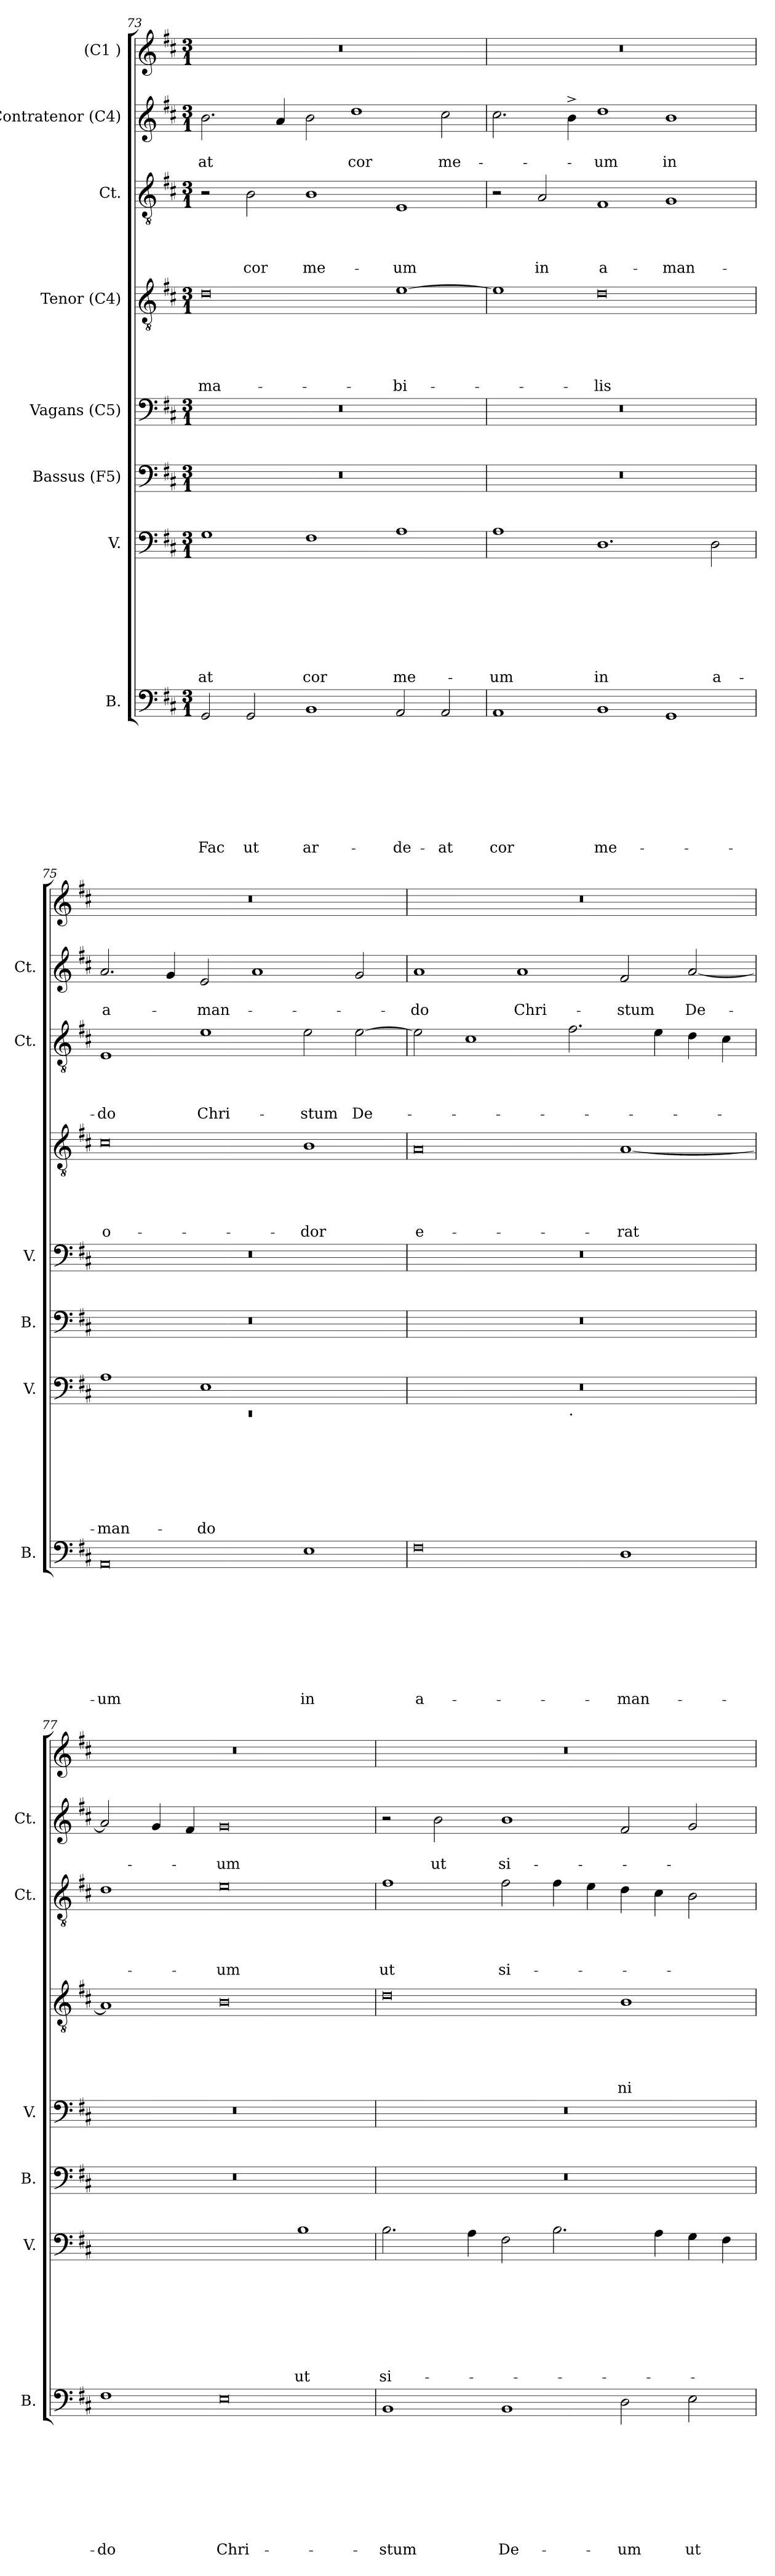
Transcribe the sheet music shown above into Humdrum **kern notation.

**kern	**text	**text	**text	**text	**text	**text	**text	**text	**text	**kern	**text	**text	**text	**text	**text	**text	**text	**text	**kern	**kern	**kern	**text	**text	**text	**text	**text	**kern	**text	**text	**text	**text	**kern	**text	**text	**kern
*part8	*part8	*part8	*part8	*part8	*part8	*part8	*part8	*part8	*part8	*part7	*part7	*part7	*part7	*part7	*part7	*part7	*part7	*part7	*part6	*part5	*part4	*part4	*part4	*part4	*part4	*part4	*part3	*part3	*part3	*part3	*part3	*part2	*part2	*part2	*part1
*staff8	*staff8	*staff8	*staff8	*staff8	*staff8	*staff8	*staff8	*staff8	*staff8	*staff7	*staff7	*staff7	*staff7	*staff7	*staff7	*staff7	*staff7	*staff7	*staff6	*staff5	*staff4	*staff4	*staff4	*staff4	*staff4	*staff4	*staff3	*staff3	*staff3	*staff3	*staff3	*staff2	*staff2	*staff2	*staff1
*I"B.	*	*	*	*	*	*	*	*	*	*I"V.	*	*	*	*	*	*	*	*	*I"Bassus (F5)	*I"Vagans (C5)	*I"Tenor (C4)	*	*	*	*	*	*I"Ct.	*	*	*	*	*I"Contratenor (C4)	*	*	*I"(C1 )
*I'B.	*	*	*	*	*	*	*	*	*	*I'V.	*	*	*	*	*	*	*	*	*I'B.	*I'V.	*	*	*	*	*	*	*I'Ct.	*	*	*	*	*I'Ct.	*	*	*
!!LO:LB:g=z
*clefF4	*	*	*	*	*	*	*	*	*	*clefF4	*	*	*	*	*	*	*	*	*clefF4	*clefF4	*clefGv2	*	*	*	*	*	*clefGv2	*	*	*	*	*clefG2	*	*	*clefG2
*k[f#c#]	*	*	*	*	*	*	*	*	*	*k[f#c#]	*	*	*	*	*	*	*	*	*k[f#c#]	*k[f#c#]	*k[f#c#]	*	*	*	*	*	*k[f#c#]	*	*	*	*	*k[f#c#]	*	*	*k[f#c#]
*D:	*	*	*	*	*	*	*	*	*	*D:	*	*	*	*	*	*	*	*	*D:	*D:	*D:	*	*	*	*	*	*D:	*	*	*	*	*D:	*	*	*D:
*M3/1	*	*	*	*	*	*	*	*	*	*M3/1	*	*	*	*	*	*	*	*	*M3/1	*M3/1	*M3/1	*	*	*	*	*	*M3/1	*	*	*	*	*M3/1	*	*	*M3/1
=73	=73	=73	=73	=73	=73	=73	=73	=73	=73	=73	=73	=73	=73	=73	=73	=73	=73	=73	=73	=73	=73	=73	=73	=73	=73	=73	=73	=73	=73	=73	=73	=73	=73	=73	=73
!	!	!	!	!	!	!	!	!	!LO:LY:b	!	!	!	!	!	!	!	!	!LO:LY:b	!	!	!	!	!	!	!	!LO:LY:b:rj	!	!	!	!	!	!	!	!LO:LY:b	!
2GG/	.	.	.	.	.	.	.	.	Fac	1G	.	.	.	.	.	.	.	-at	0.r	0.r	0d	.	.	.	.	-ma-	2r	.	.	.	.	2.b\	.	-at	0.r
!	!	!	!	!	!	!	!	!	!LO:LY:b	!	!	!	!	!	!	!	!	!	!	!	!	!	!	!	!	!	!	!	!	!	!LO:LY:b	!	!	!	!
2GG/	.	.	.	.	.	.	.	.	ut	.	.	.	.	.	.	.	.	.	.	.	.	.	.	.	.	.	2B\	.	.	.	cor	.	.	.	.
.	.	.	.	.	.	.	.	.	.	.	.	.	.	.	.	.	.	.	.	.	.	.	.	.	.	.	.	.	.	.	.	4a/	.	.	.
!	!	!	!	!	!	!	!	!	!LO:LY:b	!	!	!	!	!	!	!	!	!LO:LY:b	!	!	!	!	!	!	!	!	!	!	!	!	!LO:LY:b	!	!	!	!
1BB	.	.	.	.	.	.	.	.	ar-	1F#	.	.	.	.	.	.	.	cor	.	.	.	.	.	.	.	.	1B	.	.	.	me-	2b\	.	.	.
!	!	!	!	!	!	!	!	!	!	!	!	!	!	!	!	!	!	!	!	!	!	!	!	!	!	!	!	!	!	!	!	!	!	!LO:LY:b	!
.	.	.	.	.	.	.	.	.	.	.	.	.	.	.	.	.	.	.	.	.	.	.	.	.	.	.	.	.	.	.	.	1dd	.	cor	.
!	!	!	!	!	!	!	!	!	!LO:LY:b	!	!	!	!	!	!	!	!	!LO:LY:b	!	!	!	!	!	!	!	!LO:LY:b	!	!	!	!	!LO:LY:b	!	!	!	!
2AA/	.	.	.	.	.	.	.	.	-de-	1A	.	.	.	.	.	.	.	me-	.	.	[>1e	.	.	.	.	-bi-	1E	.	.	.	-um	.	.	.	.
!	!	!	!	!	!	!	!	!	!LO:LY:b	!	!	!	!	!	!	!	!	!	!	!	!	!	!	!	!	!	!	!	!	!	!	!	!	!LO:LY:b	!
2AA/	.	.	.	.	.	.	.	.	-at	.	.	.	.	.	.	.	.	.	.	.	.	.	.	.	.	.	.	.	.	.	.	2cc#\	.	me-	.
=74	=74	=74	=74	=74	=74	=74	=74	=74	=74	=74	=74	=74	=74	=74	=74	=74	=74	=74	=74	=74	=74	=74	=74	=74	=74	=74	=74	=74	=74	=74	=74	=74	=74	=74	=74
!	!	!	!	!	!	!	!	!	!LO:LY:b	!	!	!	!	!	!	!	!	!LO:LY:b	!	!	!	!	!	!	!	!	!	!	!	!	!	!	!	!	!
1AA	.	.	.	.	.	.	.	.	cor	1A	.	.	.	.	.	.	.	-um	0.r	0.r	1e]	.	.	.	.	.	2r	.	.	.	.	2.cc#\	.	.	0.r
!	!	!	!	!	!	!	!	!	!	!	!	!	!	!	!	!	!	!	!	!	!	!	!	!	!	!	!	!	!	!	!LO:LY:b	!	!	!	!
.	.	.	.	.	.	.	.	.	.	.	.	.	.	.	.	.	.	.	.	.	.	.	.	.	.	.	2A/	.	.	.	in	.	.	.	.
.	.	.	.	.	.	.	.	.	.	.	.	.	.	.	.	.	.	.	.	.	.	.	.	.	.	.	.	.	.	.	.	4b^>\	.	.	.
!	!	!	!	!	!	!	!	!	!LO:LY:b	!	!	!	!	!	!	!	!	!LO:LY:b	!	!	!	!	!	!	!	!LO:LY:b:rj	!	!	!	!	!LO:LY:b:rj	!	!	!LO:LY:b	!
1BB	.	.	.	.	.	.	.	.	me-	1.D	.	.	.	.	.	.	.	in	.	.	0d	.	.	.	.	-lis	1F#	.	.	.	a-	1dd	.	-um	.
!	!	!	!	!	!	!	!	!	!	!	!	!	!	!	!	!	!	!	!	!	!	!	!	!	!	!	!	!	!	!	!LO:LY:b	!	!	!LO:LY:b	!
1GG	.	.	.	.	.	.	.	.	.	.	.	.	.	.	.	.	.	.	.	.	.	.	.	.	.	.	1G	.	.	.	-man-	1b	.	in	.
!	!	!	!	!	!	!	!	!	!	!	!	!	!	!	!	!	!	!LO:LY:b	!	!	!	!	!	!	!	!	!	!	!	!	!	!	!	!	!
.	.	.	.	.	.	.	.	.	.	2D\	.	.	.	.	.	.	.	a-	.	.	.	.	.	.	.	.	.	.	.	.	.	.	.	.	.
=75	=75	=75	=75	=75	=75	=75	=75	=75	=75	=75	=75	=75	=75	=75	=75	=75	=75	=75	=75	=75	=75	=75	=75	=75	=75	=75	=75	=75	=75	=75	=75	=75	=75	=75	=75
*	*	*	*	*	*	*	*	*	*	*^	*	*	*	*	*	*	*	*	*	*	*	*	*	*	*	*	*	*	*	*	*	*	*	*	*
!	!	!	!	!	!	!	!	!	!LO:LY:b	!	!LO:N:vis=1	!	!	!	!	!	!	!	!LO:LY:b	!	!	!	!	!	!	!	!LO:LY:b:rj	!	!	!	!	!LO:LY:b	!	!	!LO:LY:b	!
0AA	.	.	.	.	.	.	.	.	-um	1A	0.rEE	.	.	.	.	.	.	.	-man-	0.r	0.r	0c#	.	.	.	.	o-	1E	.	.	.	-do	2.a/	.	a-	0.r
.	.	.	.	.	.	.	.	.	.	.	.	.	.	.	.	.	.	.	.	.	.	.	.	.	.	.	.	.	.	.	.	.	4g/	.	.	.
!	!	!	!	!	!	!	!	!	!	!	!	!	!	!	!	!	!	!	!LO:LY:b	!	!	!	!	!	!	!	!	!	!	!	!	!LO:LY:b	!	!	!LO:LY:b	!
.	.	.	.	.	.	.	.	.	.	1E	.	.	.	.	.	.	.	.	-do	.	.	.	.	.	.	.	.	1e	.	.	.	Chri-	2e/	.	-man-	.
.	.	.	.	.	.	.	.	.	.	.	.	.	.	.	.	.	.	.	.	.	.	.	.	.	.	.	.	.	.	.	.	.	1a	.	.	.
!	!	!	!	!	!	!	!	!	!LO:LY:b	!	!	!	!	!	!	!	!	!	!	!	!	!	!	!	!	!	!LO:LY:b	!	!	!	!	!LO:LY:b	!	!	!	!
1E	.	.	.	.	.	.	.	.	in	1ryy	.	.	.	.	.	.	.	.	.	.	.	1B	.	.	.	.	-dor	2e\	.	.	.	-stum	.	.	.	.
!	!	!	!	!	!	!	!	!	!	!	!	!	!	!	!	!	!	!	!	!	!	!	!	!	!	!	!	!	!	!	!	!LO:LY:b	!	!	!	!
.	.	.	.	.	.	.	.	.	.	.	.	.	.	.	.	.	.	.	.	.	.	.	.	.	.	.	.	[<2e\	.	.	.	De-	2g/	.	.	.
!!LO:LB:g=z
=76	=76	=76	=76	=76	=76	=76	=76	=76	=76	=76	=76	=76	=76	=76	=76	=76	=76	=76	=76	=76	=76	=76	=76	=76	=76	=76	=76	=76	=76	=76	=76	=76	=76	=76	=76	=76
!	!	!	!	!	!	!	!	!	!LO:LY:b:rj	!	!	!	!	!	!	!	!	!	!	!	!	!	!	!	!	!	!LO:LY:b:rj	!	!	!	!	!	!	!	!LO:LY:b	!
0F#	.	.	.	.	.	.	.	.	a-	0.r	1.ryy	.	.	.	.	.	.	.	.	0.r	0.r	0A	.	.	.	.	e-	2e\]	.	.	.	.	1a	.	-do	0.r
.	.	.	.	.	.	.	.	.	.	.	.	.	.	.	.	.	.	.	.	.	.	.	.	.	.	.	.	1c#	.	.	.	.	.	.	.	.
!	!	!	!	!	!	!	!	!	!	!	!	!	!	!	!	!	!	!	!	!	!	!	!	!	!	!	!	!	!	!	!	!	!	!	!LO:LY:b	!
.	.	.	.	.	.	.	.	.	.	.	.	.	.	.	.	.	.	.	.	.	.	.	.	.	.	.	.	.	.	.	.	.	1a	.	Chri-	.
!	!	!	!	!	!	!	!	!	!	!	!LO:TX:b:t=.	!	!	!	!	!	!	!	!	!	!	!	!	!	!	!	!	!	!	!	!	!	!	!	!	!
.	.	.	.	.	.	.	.	.	.	.	1.ryy	.	.	.	.	.	.	.	.	.	.	.	.	.	.	.	.	2.f#\	.	.	.	.	.	.	.	.
!	!	!	!	!	!	!	!	!	!LO:LY:b	!	!	!	!	!	!	!	!	!	!	!	!	!	!	!	!	!	!LO:LY:b	!	!	!	!	!	!	!	!LO:LY:b	!
1D	.	.	.	.	.	.	.	.	-man-	.	.	.	.	.	.	.	.	.	.	.	.	[<1A	.	.	.	.	-rat	.	.	.	.	.	2f#/	.	-stum	.
.	.	.	.	.	.	.	.	.	.	.	.	.	.	.	.	.	.	.	.	.	.	.	.	.	.	.	.	4e\	.	.	.	.	.	.	.	.
!	!	!	!	!	!	!	!	!	!	!	!	!	!	!	!	!	!	!	!	!	!	!	!	!	!	!	!	!	!	!	!	!	!	!	!LO:LY:b	!
.	.	.	.	.	.	.	.	.	.	.	.	.	.	.	.	.	.	.	.	.	.	.	.	.	.	.	.	4d\	.	.	.	.	[<2a/	.	De-	.
.	.	.	.	.	.	.	.	.	.	.	.	.	.	.	.	.	.	.	.	.	.	.	.	.	.	.	.	4c#\	.	.	.	.	.	.	.	.
=77	=77	=77	=77	=77	=77	=77	=77	=77	=77	=77	=77	=77	=77	=77	=77	=77	=77	=77	=77	=77	=77	=77	=77	=77	=77	=77	=77	=77	=77	=77	=77	=77	=77	=77	=77	=77
!	!	!	!	!	!	!	!	!	!LO:LY:b	!	!	!	!	!	!	!	!	!	!	!	!	!	!	!	!	!	!	!	!	!	!	!	!	!	!	!
*	*	*	*	*	*	*	*	*	*	*v	*v	*	*	*	*	*	*	*	*	*	*	*	*	*	*	*	*	*	*	*	*	*	*	*	*	*
1F#	.	.	.	.	.	.	.	.	-do	0ryy	.	.	.	.	.	.	.	.	0.r	0.r	1A]	.	.	.	.	.	1d	.	.	.	.	2a/]	.	.	0.r
.	.	.	.	.	.	.	.	.	.	.	.	.	.	.	.	.	.	.	.	.	.	.	.	.	.	.	.	.	.	.	.	4g/	.	.	.
.	.	.	.	.	.	.	.	.	.	.	.	.	.	.	.	.	.	.	.	.	.	.	.	.	.	.	.	.	.	.	.	4f#/	.	.	.
!	!	!	!	!	!	!	!	!	!LO:LY:b	!	!	!	!	!	!	!	!	!	!	!	!	!	!	!	!	!	!	!	!	!	!LO:LY:b	!	!	!LO:LY:b	!
0E	.	.	.	.	.	.	.	.	Chri-	.	.	.	.	.	.	.	.	.	.	.	0B	.	.	.	.	.	0e	.	.	.	-um	0g	.	-um	.
!	!	!	!	!	!	!	!	!	!	!	!	!	!	!	!	!	!	!LO:LY:b	!	!	!	!	!	!	!	!	!	!	!	!	!	!	!	!	!
.	.	.	.	.	.	.	.	.	.	1B	.	.	.	.	.	.	.	ut	.	.	.	.	.	.	.	.	.	.	.	.	.	.	.	.	.
=78	=78	=78	=78	=78	=78	=78	=78	=78	=78	=78	=78	=78	=78	=78	=78	=78	=78	=78	=78	=78	=78	=78	=78	=78	=78	=78	=78	=78	=78	=78	=78	=78	=78	=78	=78
!	!	!	!	!	!	!	!	!	!LO:LY:b	!	!	!	!	!	!	!	!	!LO:LY:b	!	!	!	!	!	!	!	!	!	!	!	!	!LO:LY:b	!	!	!	!
1BB	.	.	.	.	.	.	.	.	-stum	2.B\	.	.	.	.	.	.	.	si-	0.r	0.r	0d	.	.	.	.	.	1f#	.	.	.	ut	2r	.	.	0.r
!	!	!	!	!	!	!	!	!	!	!	!	!	!	!	!	!	!	!	!	!	!	!	!	!	!	!	!	!	!	!	!	!	!	!LO:LY:b	!
.	.	.	.	.	.	.	.	.	.	.	.	.	.	.	.	.	.	.	.	.	.	.	.	.	.	.	.	.	.	.	.	2b\	.	ut	.
.	.	.	.	.	.	.	.	.	.	4A\	.	.	.	.	.	.	.	.	.	.	.	.	.	.	.	.	.	.	.	.	.	.	.	.	.
!	!	!	!	!	!	!	!	!	!LO:LY:b	!	!	!	!	!	!	!	!	!	!	!	!	!	!	!	!	!	!	!	!	!	!LO:LY:b	!	!	!LO:LY:b	!
1BB	.	.	.	.	.	.	.	.	De-	2F#\	.	.	.	.	.	.	.	.	.	.	.	.	.	.	.	.	2f#\	.	.	.	si-	1b	.	si-	.
.	.	.	.	.	.	.	.	.	.	2.B\	.	.	.	.	.	.	.	.	.	.	.	.	.	.	.	.	4f#\	.	.	.	.	.	.	.	.
.	.	.	.	.	.	.	.	.	.	.	.	.	.	.	.	.	.	.	.	.	.	.	.	.	.	.	4e\	.	.	.	.	.	.	.	.
!	!	!	!	!	!	!	!	!	!LO:LY:b	!	!	!	!	!	!	!	!	!	!	!	!	!	!	!	!	!LO:LY:b	!	!	!	!	!	!	!	!	!
2D\	.	.	.	.	.	.	.	.	-um	.	.	.	.	.	.	.	.	.	.	.	1B	.	.	.	.	ni-	4d\	.	.	.	.	2f#/	.	.	.
.	.	.	.	.	.	.	.	.	.	4A\	.	.	.	.	.	.	.	.	.	.	.	.	.	.	.	.	4c#\	.	.	.	.	.	.	.	.
!	!	!	!	!	!	!	!	!	!LO:LY:b	!	!	!	!	!	!	!	!	!	!	!	!	!	!	!	!	!	!	!	!	!	!	!	!	!	!
2E\	.	.	.	.	.	.	.	.	ut	4G\	.	.	.	.	.	.	.	.	.	.	.	.	.	.	.	.	2B\	.	.	.	.	2g/	.	.	.
.	.	.	.	.	.	.	.	.	.	4F#\	.	.	.	.	.	.	.	.	.	.	.	.	.	.	.	.	.	.	.	.	.	.	.	.	.
=	=	=	=	=	=	=	=	=	=	=	=	=	=	=	=	=	=	=	=	=	=	=	=	=	=	=	=	=	=	=	=	=	=	=	=
*-	*-	*-	*-	*-	*-	*-	*-	*-	*-	*-	*-	*-	*-	*-	*-	*-	*-	*-	*-	*-	*-	*-	*-	*-	*-	*-	*-	*-	*-	*-	*-	*-	*-	*-	*-
